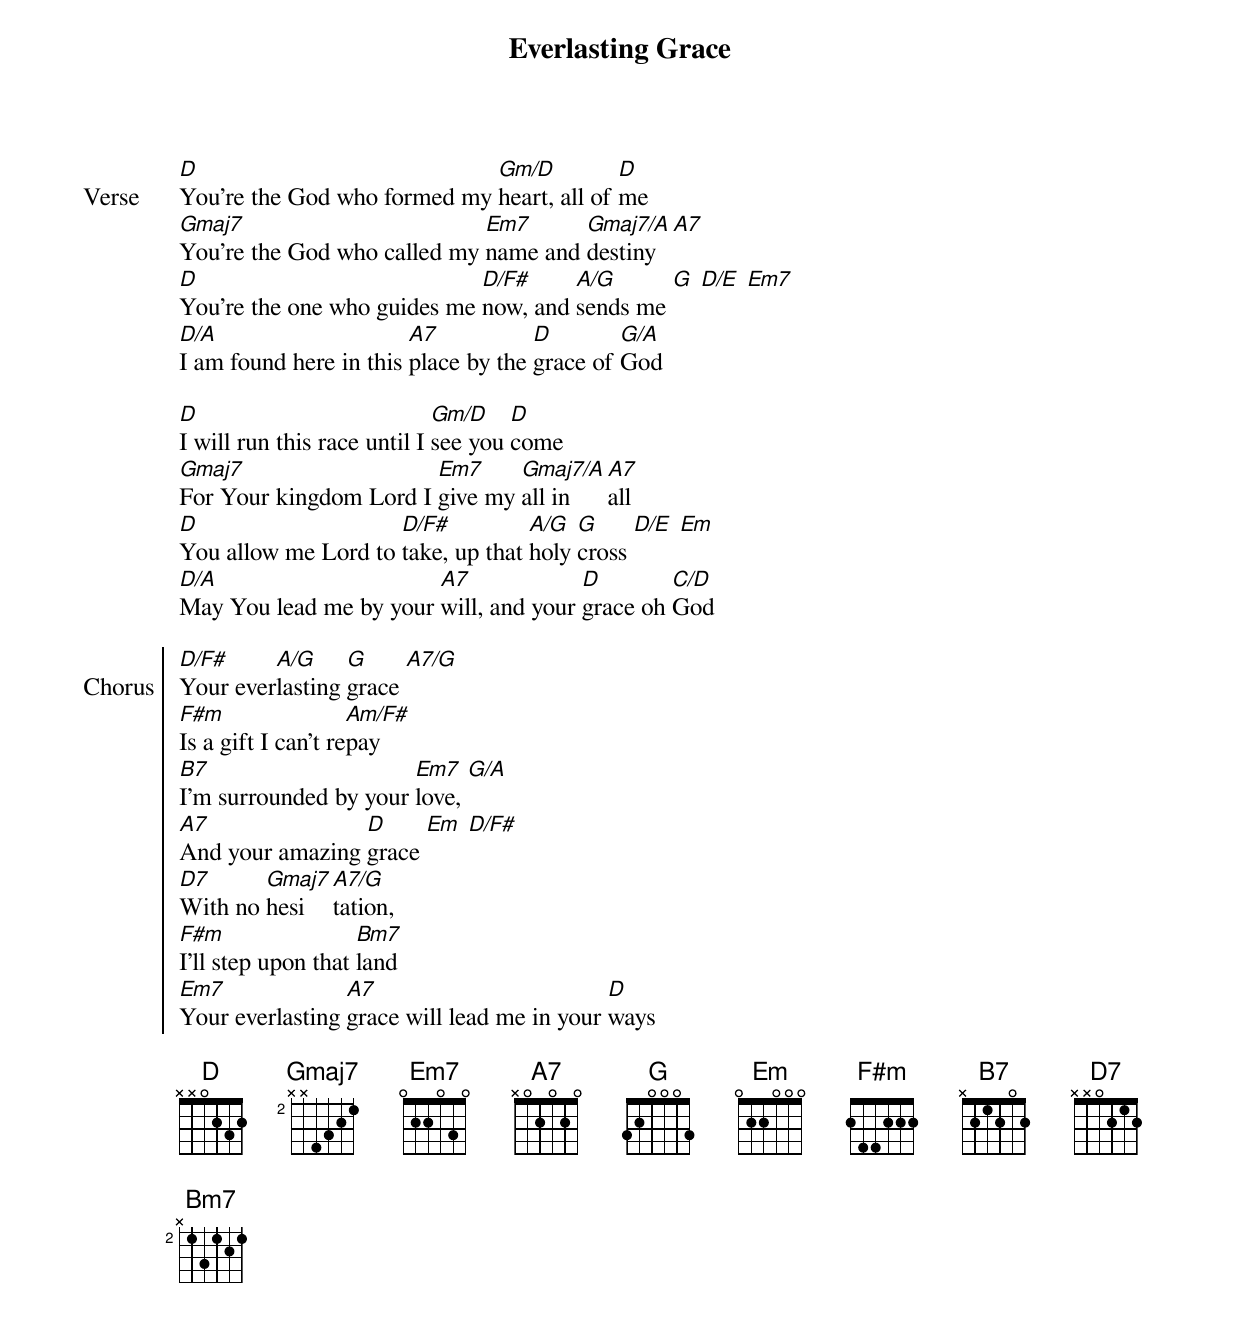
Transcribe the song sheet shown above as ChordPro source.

{title: Everlasting Grace}
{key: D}
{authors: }
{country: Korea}
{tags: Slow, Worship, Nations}
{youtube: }
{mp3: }
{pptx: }

{sov Verse}
[D]You’re the God who formed my [Gm/D]heart, all of [D]me
[Gmaj7]You’re the God who called my [Em7]name and [Gmaj7/A]destiny [A7]
[D]You’re the one who guides me [D/F#]now, and [A/G]sends me [G] [D/E] [Em7]
[D/A]I am found here in this [A7]place by the [D]grace of [G/A]God

[D]I will run this race until I [Gm/D]see you [D]come
[Gmaj7]For Your kingdom Lord I [Em7]give my [Gmaj7/A]all in [A7]all
[D]You allow me Lord to [D/F#]take, up that [A/G]holy [G]cross [D/E] [Em]
[D/A]May You lead me by your [A7]will, and your [D]grace oh [C/D]God

{eov}
{soc Chorus}
[D/F#]Your ever[A/G]lasting [G]grace [A7/G]
[F#m]Is a gift I can’t re[Am/F#]pay
[B7]I’m surrounded by your [Em7]love, [G/A]
[A7]And your amazing [D]grace [Em] [D/F#]
[D7]With no [Gmaj7]hesi[A7/G]tation,
[F#m]I’ll step upon that [Bm7]land
[Em7]Your everlasting [A7]grace will lead me in your [D]ways

{eoc}
